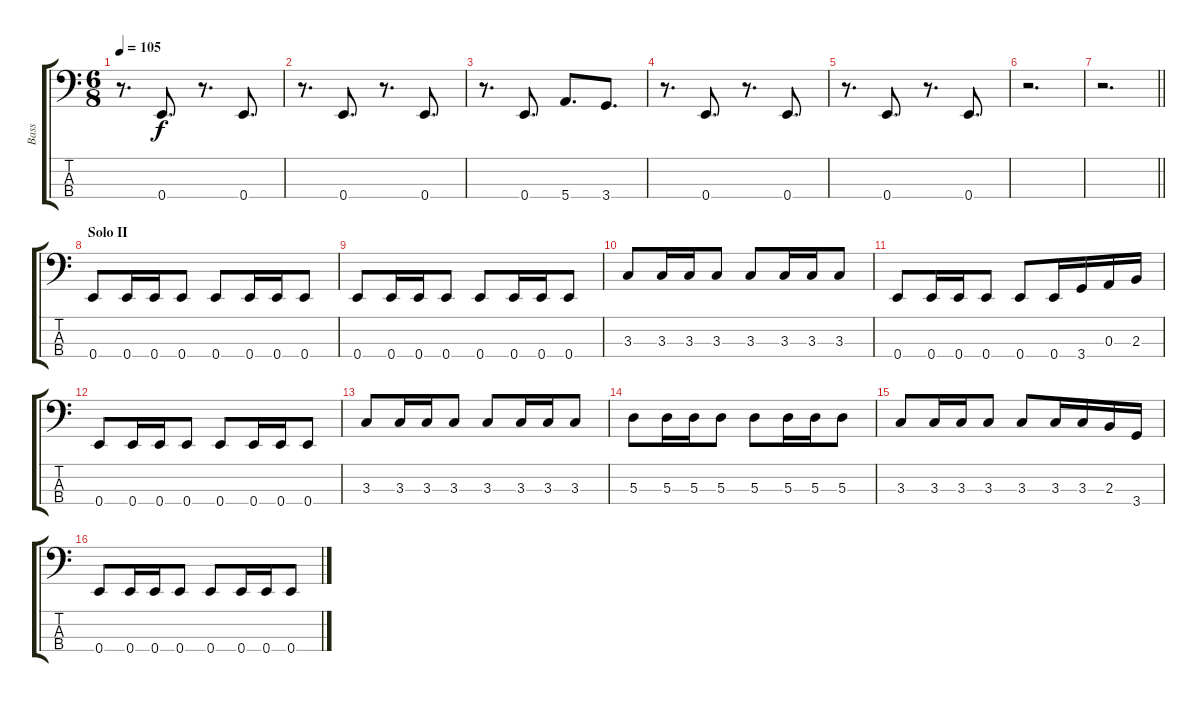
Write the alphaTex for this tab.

\track ("Bass" "Bass") {instrument electricbassfinger}
\staff {score tabs}
\tuning (G2 D2 A1 E1) {hide}
\ts (6 8)
\tempo 105
\clef f4
\ks c
r.8{d dy f} 0.4.8{d} r.8{d} 0.4.8{d} |
r.8{d} 0.4.8{d} r.8{d} 0.4.8{d} |
r.8{d} 0.4.8{d} 5.4.8{d} 3.4.8{d} |
r.8{d} 0.4.8{d} r.8{d} 0.4.8{d} |
r.8{d} 0.4.8{d} r.8{d} 0.4.8{d} |
r.2{d} |
\barLineRight lightlight
r.2{d} |
\section ("" "Solo II")
0.4.8 0.4.16 0.4.16 0.4.8 0.4.8 0.4.16 0.4.16 0.4.8 |
0.4.8 0.4.16 0.4.16 0.4.8 0.4.8 0.4.16 0.4.16 0.4.8 |
3.3.8 3.3.16 3.3.16 3.3.8 3.3.8 3.3.16 3.3.16 3.3.8 |
0.4.8 0.4.16 0.4.16 0.4.8 0.4.8 0.4.16 3.4.16 0.3.16 2.3.16 |
0.4.8 0.4.16 0.4.16 0.4.8 0.4.8 0.4.16 0.4.16 0.4.8 |
3.3.8 3.3.16 3.3.16 3.3.8 3.3.8 3.3.16 3.3.16 3.3.8 |
5.3.8 5.3.16 5.3.16 5.3.8 5.3.8 5.3.16 5.3.16 5.3.8 |
3.3.8 3.3.16 3.3.16 3.3.8 3.3.8 3.3.16 3.3.16 2.3.16 3.4.16 |
0.4.8 0.4.16 0.4.16 0.4.8 0.4.8 0.4.16 0.4.16 0.4.8
